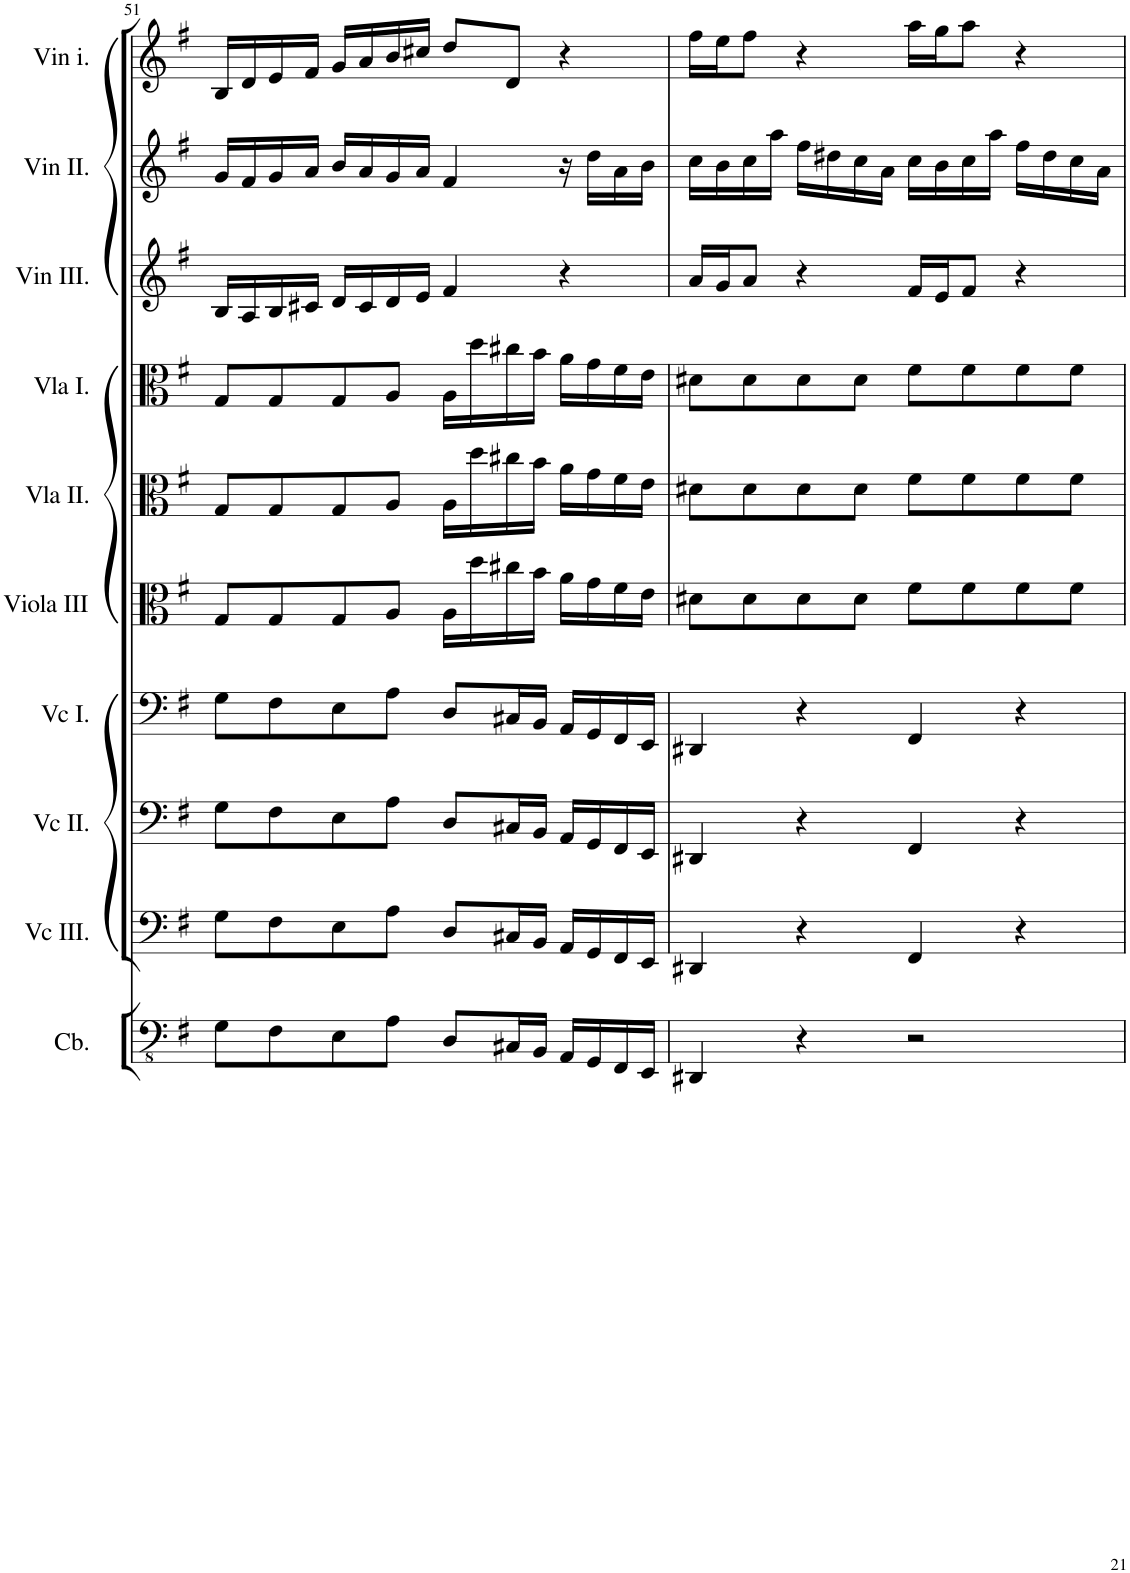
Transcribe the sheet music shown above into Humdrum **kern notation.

**kern	**kern	**kern	**kern	**kern	**kern	**kern	**kern	**kern	**kern
*part10	*part9	*part8	*part7	*part6	*part5	*part4	*part3	*part2	*part1
*staff10	*staff9	*staff8	*staff7	*staff6	*staff5	*staff4	*staff3	*staff2	*staff1
*I"Contrabass	*I"Violoncello III	*I"Violoncello II	*I"Violoncello I	*I"Viola III	*I"Viola II	*I"Viola I	*I"Violin III	*I"Violin II	*I"Violin I
*I'Cb.	*I'Vc III.	*I'Vc II.	*I'Vc I.	*I'Viola III	*I'Vla II.	*I'Vla I.	*I'Vin III.	*I'Vin II.	*I'Vin i.
!!LO:PB:g=z
*clefFv4	*clefF4	*clefF4	*clefF4	*clefC3	*clefC3	*clefC3	*clefG2	*clefG2	*clefG2
*ITrd7c12	*	*	*	*	*	*	*	*	*
*k[f#]	*k[f#]	*k[f#]	*k[f#]	*k[f#]	*k[f#]	*k[f#]	*k[f#]	*k[f#]	*k[f#]
*M4/4	*M4/4	*M4/4	*M4/4	*M4/4	*M4/4	*M4/4	*M4/4	*M4/4	*M4/4
=51	=51	=51	=51	=51	=51	=51	=51	=51	=51
8GG\L	8G\L	8G\L	8G\L	8G/L	8G/L	8G/L	16B/LL	16g/LL	16B/LL
.	.	.	.	.	.	.	16A/	16f#/	16d/
8FF#\	8F#\	8F#\	8F#\	8G/	8G/	8G/	16B/	16g/	16e/
.	.	.	.	.	.	.	16c#X/JJ	16a/JJ	16f#/JJ
8EE\	8E\	8E\	8E\	8G/	8G/	8G/	16d/LL	16b/LL	16g/LL
.	.	.	.	.	.	.	16c#/	16a/	16a/
8AA\J	8A\J	8A\J	8A\J	8A/J	8A/J	8A/J	16d/	16g/	16b/
.	.	.	.	.	.	.	16e/JJ	16a/JJ	16cc#X/JJ
8DD/L	8D/L	8D/L	8D/L	16A\LL	16A\LL	16A\LL	4f#/	4f#/	8dd/L
.	.	.	.	16dd\	16dd\	16dd\	.	.	.
16CC#X/L	16C#X/L	16C#X/L	16C#X/L	16cc#X\	16cc#X\	16cc#X\	.	.	8d/J
16BBB/JJ	16BB/JJ	16BB/JJ	16BB/JJ	16b\JJ	16b\JJ	16b\JJ	.	.	.
16AAA/LL	16AA/LL	16AA/LL	16AA/LL	16a\LL	16a\LL	16a\LL	4r	16r	4r
16GGG/	16GG/	16GG/	16GG/	16g\	16g\	16g\	.	16dd\LL	.
16FFF#/	16FF#/	16FF#/	16FF#/	16f#\	16f#\	16f#\	.	16a\	.
16EEE/JJ	16EE/JJ	16EE/JJ	16EE/JJ	16e\JJ	16e\JJ	16e\JJ	.	16b\JJ	.
=52	=52	=52	=52	=52	=52	=52	=52	=52	=52
4DDD#X/	4DD#X/	4DD#X/	4DD#X/	8d#X\L	8d#X\L	8d#X\L	16a/LL	16cc\LL	16ff#\LL
.	.	.	.	.	.	.	16g/J	16b\	16ee\J
.	.	.	.	8d#\	8d#\	8d#\	8a/J	16cc\	8ff#\J
.	.	.	.	.	.	.	.	16aa\JJ	.
4r	4r	4r	4r	8d#\	8d#\	8d#\	4r	16ff#\LL	4r
.	.	.	.	.	.	.	.	16dd#X\	.
.	.	.	.	8d#\J	8d#\J	8d#\J	.	16cc\	.
.	.	.	.	.	.	.	.	16a\JJ	.
2r	4FF#/	4FF#/	4FF#/	8f#\L	8f#\L	8f#\L	16f#/LL	16cc\LL	16aa\LL
.	.	.	.	.	.	.	16e/J	16b\	16gg\J
.	.	.	.	8f#\	8f#\	8f#\	8f#/J	16cc\	8aa\J
.	.	.	.	.	.	.	.	16aa\JJ	.
.	4r	4r	4r	8f#\	8f#\	8f#\	4r	16ff#\LL	4r
.	.	.	.	.	.	.	.	16dd#\	.
.	.	.	.	8f#\J	8f#\J	8f#\J	.	16cc\	.
.	.	.	.	.	.	.	.	16a\JJ	.
=	=	=	=	=	=	=	=	=	=
*-	*-	*-	*-	*-	*-	*-	*-	*-	*-
